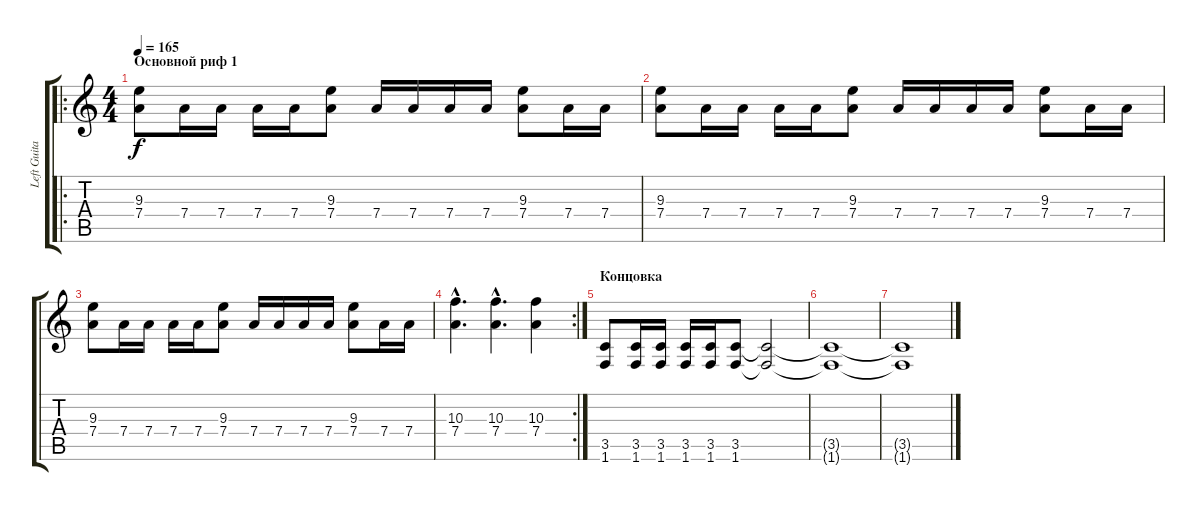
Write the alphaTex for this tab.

\track ("Left Guitar" "Left Guita") {instrument distortionguitar}
\staff {score tabs}
\tuning (E4 B3 G3 D3 A2 E2) {hide}
\ro
\ts (4 4)
\section ("" "Основной риф 1")
\tempo 165
\clef g2
\ks c
(9.3 7.4).8{dy f} 7.4.16 7.4.16 7.4.16 7.4.16 (9.3 7.4).8 7.4.16 7.4.16 7.4.16 7.4.16 (9.3 7.4).8 7.4.16 7.4.16 |
(9.3 7.4).8 7.4.16 7.4.16 7.4.16 7.4.16 (9.3 7.4).8 7.4.16 7.4.16 7.4.16 7.4.16 (9.3 7.4).8 7.4.16 7.4.16 |
(9.3 7.4).8 7.4.16 7.4.16 7.4.16 7.4.16 (9.3 7.4).8 7.4.16 7.4.16 7.4.16 7.4.16 (9.3 7.4).8 7.4.16 7.4.16 |
\rc 2
(10.3{hac} 7.4{hac}).4{d} (10.3{hac} 7.4{hac}).4{d} (10.3 7.4).4 |
\section ("" "Концовка")
(3.5 1.6).8 (3.5 1.6).16 (3.5 1.6).16 (3.5 1.6).16 (3.5 1.6).16 (3.5 1.6).8 (3.5{t} 1.6{t}).2 |
(3.5{t} 1.6{t}).1 |
(3.5{t} 1.6{t}).1
